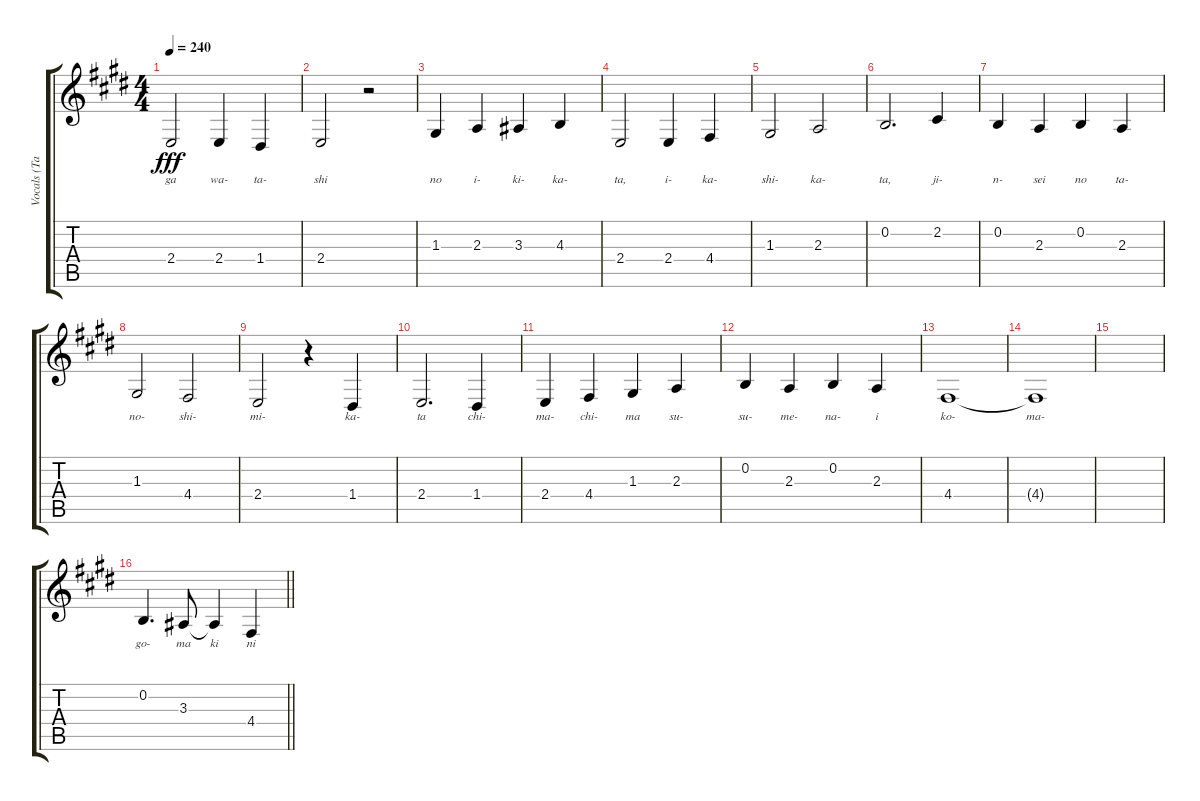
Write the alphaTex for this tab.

\track ("Vocals (Tainaka Ritsu)" "Vocals (Ta") {instrument altosax}
\staff {score tabs}
\tuning (E4 B3 G3 D3 A2 E2) {hide}
\ts (4 4)
\tempo 240
\clef g2
\ks e
2.4.2{lyrics (0 "ga") lyrics (1 "") lyrics (2 "") lyrics (3 "") lyrics (4 "") dy fff} 2.4.4{lyrics (0 "wa-") lyrics (1 "") lyrics (2 "") lyrics (3 "") lyrics (4 "")} 1.4.4{lyrics (0 "ta-") lyrics (1 "") lyrics (2 "") lyrics (3 "") lyrics (4 "")} |
2.4.2{lyrics (0 "shi") lyrics (1 "") lyrics (2 "") lyrics (3 "") lyrics (4 "")} r.2 |
1.3.4{lyrics (0 "no") lyrics (1 "") lyrics (2 "") lyrics (3 "") lyrics (4 "")} 2.3.4{lyrics (0 "i-") lyrics (1 "") lyrics (2 "") lyrics (3 "") lyrics (4 "")} 3.3.4{lyrics (0 "ki-") lyrics (1 "") lyrics (2 "") lyrics (3 "") lyrics (4 "")} 4.3.4{lyrics (0 "ka-") lyrics (1 "") lyrics (2 "") lyrics (3 "") lyrics (4 "")} |
2.4.2{lyrics (0 "ta,") lyrics (1 "") lyrics (2 "") lyrics (3 "") lyrics (4 "")} 2.4.4{lyrics (0 "i-") lyrics (1 "") lyrics (2 "") lyrics (3 "") lyrics (4 "")} 4.4.4{lyrics (0 "ka-") lyrics (1 "") lyrics (2 "") lyrics (3 "") lyrics (4 "")} |
1.3.2{lyrics (0 "shi-") lyrics (1 "") lyrics (2 "") lyrics (3 "") lyrics (4 "")} 2.3.2{lyrics (0 "ka-") lyrics (1 "") lyrics (2 "") lyrics (3 "") lyrics (4 "")} |
0.2.2{d lyrics (0 "ta,") lyrics (1 "") lyrics (2 "") lyrics (3 "") lyrics (4 "")} 2.2.4{lyrics (0 "ji-") lyrics (1 "") lyrics (2 "") lyrics (3 "") lyrics (4 "")} |
0.2.4{lyrics (0 "n-") lyrics (1 "") lyrics (2 "") lyrics (3 "") lyrics (4 "")} 2.3.4{lyrics (0 "sei") lyrics (1 "") lyrics (2 "") lyrics (3 "") lyrics (4 "")} 0.2.4{lyrics (0 "no") lyrics (1 "") lyrics (2 "") lyrics (3 "") lyrics (4 "")} 2.3.4{lyrics (0 "ta-") lyrics (1 "") lyrics (2 "") lyrics (3 "") lyrics (4 "")} |
1.3.2{lyrics (0 "no-") lyrics (1 "") lyrics (2 "") lyrics (3 "") lyrics (4 "")} 4.4.2{lyrics (0 "shi-") lyrics (1 "") lyrics (2 "") lyrics (3 "") lyrics (4 "")} |
2.4.2{lyrics (0 "mi-") lyrics (1 "") lyrics (2 "") lyrics (3 "") lyrics (4 "")} r.4 1.4.4{lyrics (0 "ka-") lyrics (1 "") lyrics (2 "") lyrics (3 "") lyrics (4 "")} |
2.4.2{d lyrics (0 "ta") lyrics (1 "") lyrics (2 "") lyrics (3 "") lyrics (4 "")} 1.4.4{lyrics (0 "chi-") lyrics (1 "") lyrics (2 "") lyrics (3 "") lyrics (4 "")} |
2.4.4{lyrics (0 "ma-") lyrics (1 "") lyrics (2 "") lyrics (3 "") lyrics (4 "")} 4.4.4{lyrics (0 "chi-") lyrics (1 "") lyrics (2 "") lyrics (3 "") lyrics (4 "")} 1.3.4{lyrics (0 "ma") lyrics (1 "") lyrics (2 "") lyrics (3 "") lyrics (4 "")} 2.3.4{lyrics (0 "su-") lyrics (1 "") lyrics (2 "") lyrics (3 "") lyrics (4 "")} |
0.2.4{lyrics (0 "su-") lyrics (1 "") lyrics (2 "") lyrics (3 "") lyrics (4 "")} 2.3.4{lyrics (0 "me-") lyrics (1 "") lyrics (2 "") lyrics (3 "") lyrics (4 "")} 0.2.4{lyrics (0 "na-") lyrics (1 "") lyrics (2 "") lyrics (3 "") lyrics (4 "")} 2.3.4{lyrics (0 "i") lyrics (1 "") lyrics (2 "") lyrics (3 "") lyrics (4 "")} |
4.4.1{lyrics (0 "ko-") lyrics (1 "") lyrics (2 "") lyrics (3 "") lyrics (4 "")} |
4.4{t}.1{lyrics (0 "ma-") lyrics (1 "") lyrics (2 "") lyrics (3 "") lyrics (4 "")} |
|
\barLineRight lightlight
0.2.4{d lyrics (0 "go-") lyrics (1 "") lyrics (2 "") lyrics (3 "") lyrics (4 "")} 3.3.8{lyrics (0 "ma") lyrics (1 "") lyrics (2 "") lyrics (3 "") lyrics (4 "")} 3.3{t}.4{lyrics (0 "ki") lyrics (1 "") lyrics (2 "") lyrics (3 "") lyrics (4 "")} 4.4.4{lyrics (0 "ni") lyrics (1 "") lyrics (2 "") lyrics (3 "") lyrics (4 "")}
